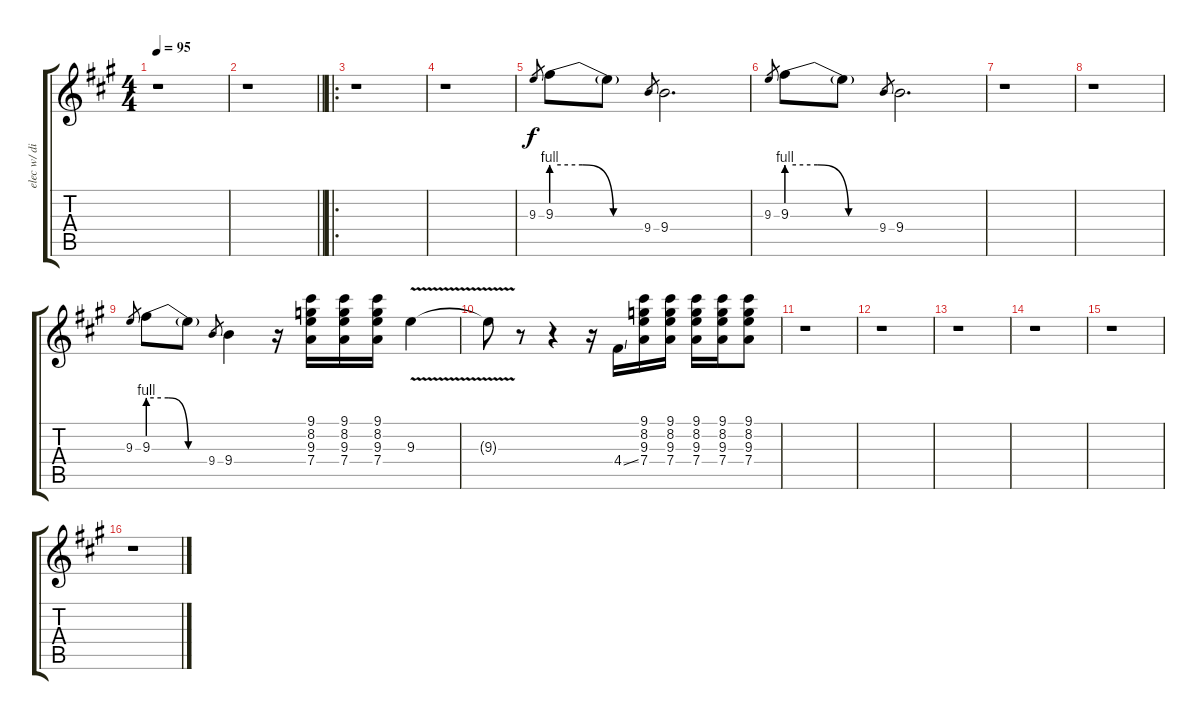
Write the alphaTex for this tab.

\track ("elec w/ distortion" "elec w/ di") {instrument distortionguitar}
\staff {score tabs}
\tuning (E4 B3 G3 D3 A2 E2) {hide}
\ts (4 4)
\tempo 95
\clef g2
\ks a
r.1{dy f instrument distortionguitar} |
\barLineRight lightlight
r.1 |
\ro
r.1 |
r.1 |
9.3.8{gr} 9.3{be (custom 0 4 20 4 40 0 60 0)}.8 9.3{t}.8 9.4.8{gr} 9.4.2{d} |
9.3.8{gr} 9.3{be (custom 0 4 20 4 40 0 60 0)}.8 9.3{t}.8 9.4.8{gr} 9.4.2{d} |
r.1 |
r.1 |
9.3.8{gr} 9.3{be (custom 0 4 20 4 40 0 60 0)}.8 9.3{t}.8 9.4.8{gr} 9.4.4 r.16 (9.1 8.2 9.3 7.4).16 (9.1 8.2 9.3 7.4).16 (9.1 8.2 9.3 7.4).16 9.3{v}.4 |
9.3{t}.8 r.8 r.4 r.16 4.4{ss}.16 (9.1 8.2 9.3 7.4).16 (9.1 8.2 9.3 7.4).16 (9.1 8.2 9.3 7.4).16 (9.1 8.2 9.3 7.4).16 (9.1 8.2 9.3 7.4).8 |
r.1 |
r.1 |
r.1 |
r.1 |
r.1 |
r.1
